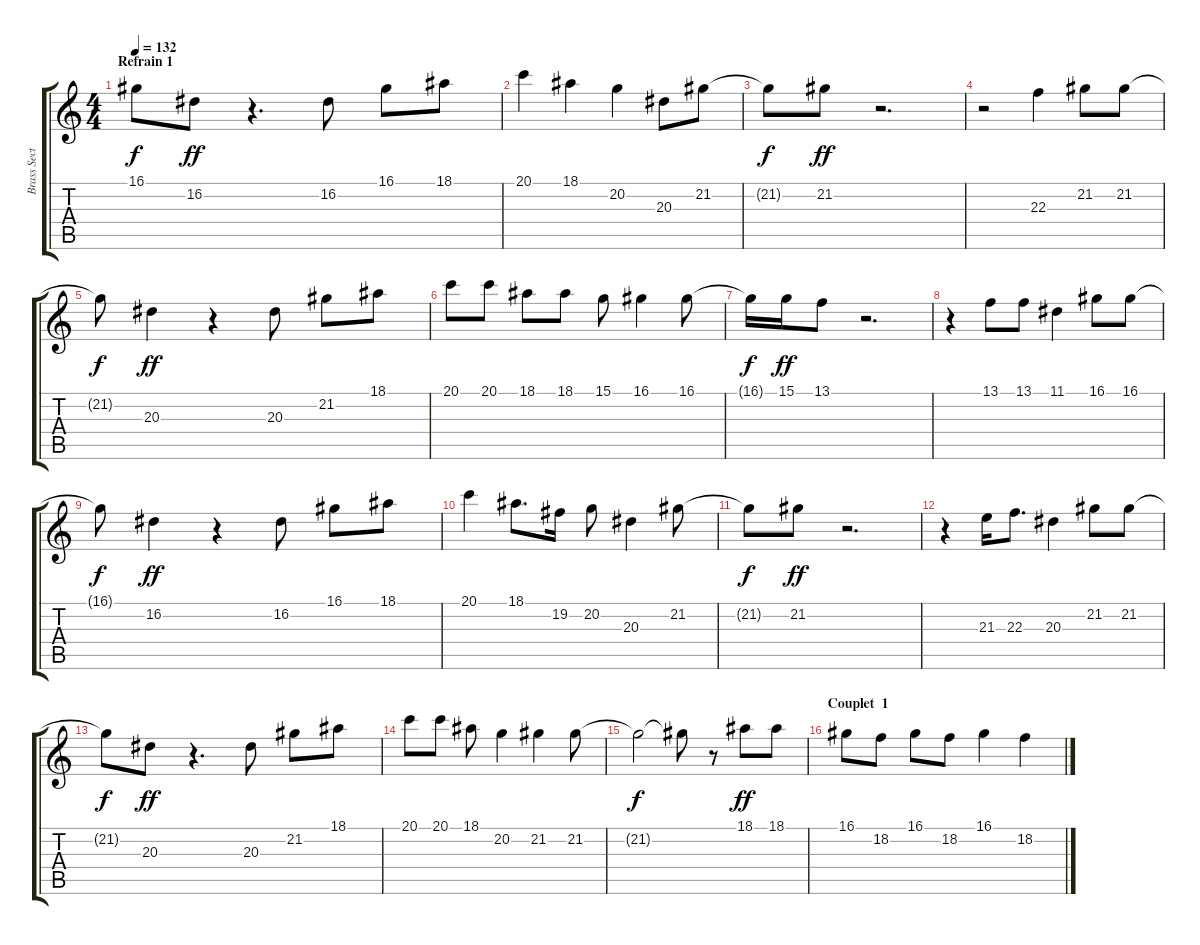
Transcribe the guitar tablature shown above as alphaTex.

\track ("Brass Section / T. Sax" "Brass Sect") {instrument brasssection}
\staff {score tabs}
\tuning (E4 B3 G3 D3 A2 E2) {hide}
\ts (4 4)
\section ("" "Refrain 1")
\tempo 132
\clef g2
\ks c
16.1{t}.8{dy f} 16.2.8{dy ff} r.4{d} 16.2.8 16.1.8 18.1.8 |
20.1.4 18.1.4 20.2.4 20.3.8 21.2.8 |
21.2{t}.8{dy f} 21.2.8{dy ff} r.2{d} |
r.2 22.3.4 21.2.8 21.2.8 |
21.2{t}.8{dy f} 20.3.4{dy ff} r.4 20.3.8 21.2.8 18.1.8 |
20.1.8 20.1.8 18.1.8 18.1.8 15.1.8 16.1.4 16.1.8 |
16.1{t}.16{dy f} 15.1.16{dy ff} 13.1.8 r.2{d} |
r.4 13.1.8 13.1.8 11.1.4 16.1.8 16.1.8 |
16.1{t}.8{dy f} 16.2.4{dy ff} r.4 16.2.8 16.1.8 18.1.8 |
20.1.4 18.1.8{d} 19.2.16 20.2.8 20.3.4 21.2.8 |
21.2{t}.8{dy f} 21.2.8{dy ff} r.2{d} |
r.4 21.3.16 22.3.8{d} 20.3.4 21.2.8 21.2.8 |
21.2{t}.8{dy f} 20.3.8{dy ff} r.4{d} 20.3.8 21.2.8 18.1.8 |
20.1.8 20.1.8 18.1.8 20.2.4 21.2.4 21.2.8 |
21.2{t}.2{dy f} 21.2{t}.8 r.8 18.1.8{dy ff} 18.1.8 |
\section ("" "Couplet  1")
16.1.8 18.2.8 16.1.8 18.2.8 16.1.4 18.2.4
